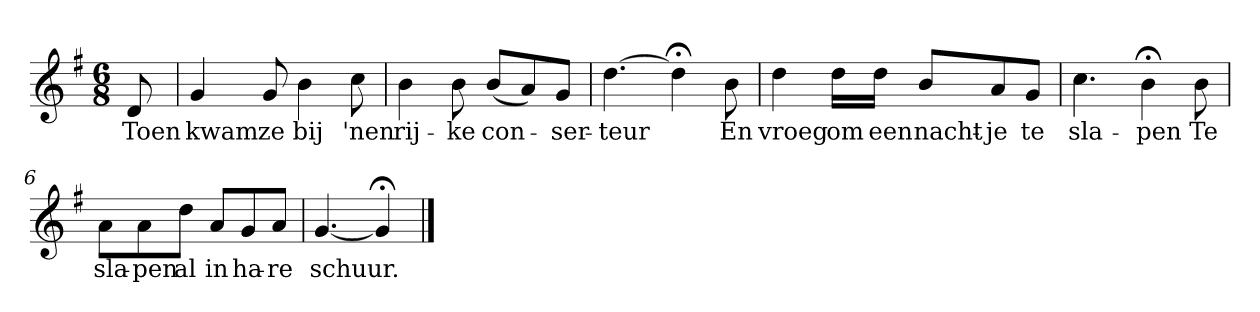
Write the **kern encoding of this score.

**kern	**text
*part1	*part1
*staff1	*staff1
*k[f#]	*
*G:	*
*M6/8	*
*MM120	*
=	=
8d	Toen
=1	=1
4g	kwam
8g	ze
4b	bij
8cc	'nen
=2	=2
4b	rij-
8b	-ke
(8bL	con-
8a)	.
8gJ	-ser-
=3	=3
[4.dd	-teur
4dd;<]	.
8b	En
=4	=4
4dd	vroeg
16ddLL	om
16ddJJ	een
8bL	nacht-
8a	-je
8gJ	te
=5	=5
4.cc	sla-
4b;<	-pen
8b	Te
=6	=6
8aL	sla-
8a	-pen
8ddJ	al
8aL	in
8g	ha-
8aJ	-re
=7	=7
[4.g	schuur.
4g;<]	.
==	==
*-	*-
